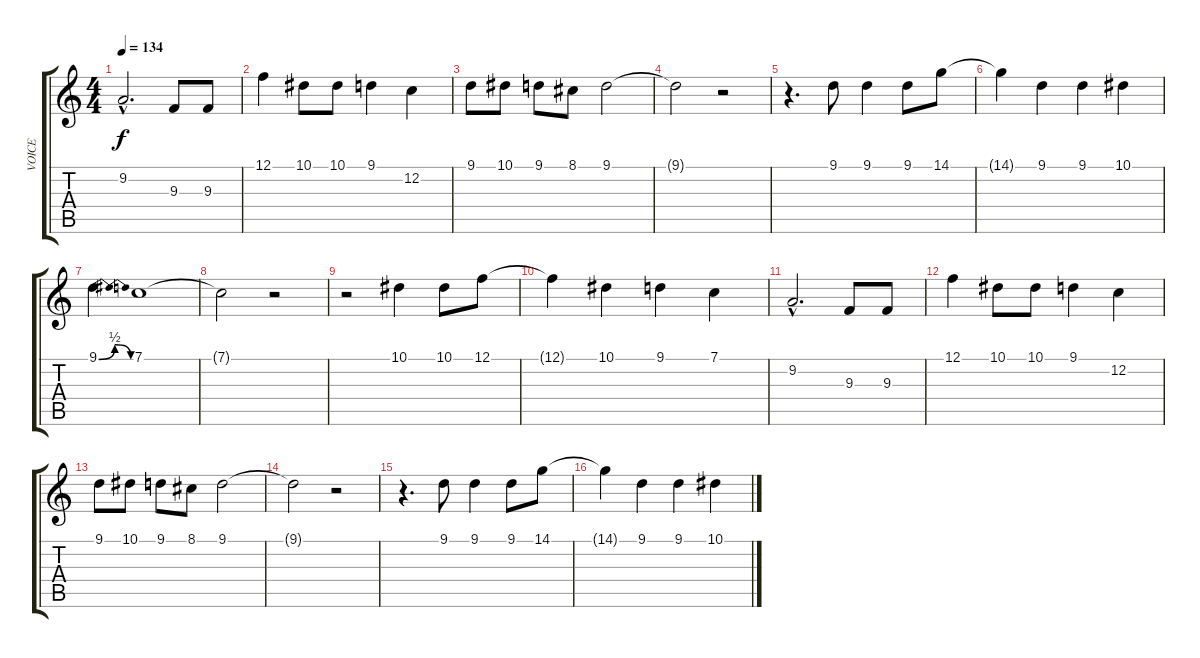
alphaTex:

\track ("VOICE" "VOICE") {instrument voiceoohs}
\staff {score tabs}
\tuning (F4 C4 Ab3 Eb3 Bb2 F2) {hide}
\ts (4 4)
\tempo 134
\clef g2
\ks c
9.2{hac}.2{d dy f} 9.3.8 9.3.8 |
12.1.4 10.1.8 10.1.8 9.1.4 12.2.4 |
9.1.8 10.1.8 9.1.8 8.1.8 9.1.2 |
9.1{t}.2 r.2 |
r.4{d} 9.1.8 9.1.4 9.1.8 14.1.8 |
14.1{t}.4 9.1.4 9.1.4 10.1.4 |
9.1{be (bendrelease 0 0 30 2 30 2 60 0)}.4 7.1.1 |
7.1{t}.2 r.2 |
r.2 10.1.4 10.1.8 12.1.8 |
12.1{t}.4 10.1.4 9.1.4 7.1.4 |
9.2{hac}.2{d} 9.3.8 9.3.8 |
12.1.4 10.1.8 10.1.8 9.1.4 12.2.4 |
9.1.8 10.1.8 9.1.8 8.1.8 9.1.2 |
9.1{t}.2 r.2 |
r.4{d} 9.1.8 9.1.4 9.1.8 14.1.8 |
14.1{t}.4 9.1.4 9.1.4 10.1.4
